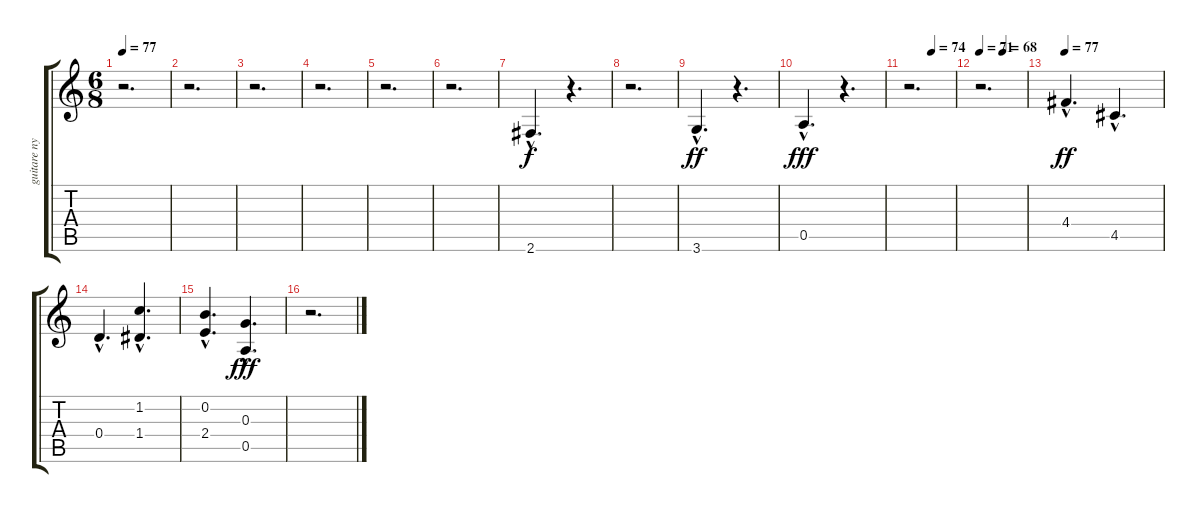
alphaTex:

\track ("guitare nylon" "guitare ny") {instrument acousticguitarnylon}
\staff {score tabs}
\tuning (E4 B3 G3 D3 A2 E2) {hide}
\ts (6 8)
\tempo 77
\clef g2
\ks c
r.2{d dy ff} |
r.2{d} |
r.2{d} |
r.2{d} |
r.2{d} |
r.2{d} |
2.6{hac}.4{d dy f} r.4{d} |
r.2{d} |
3.6{hac}.4{d dy ff} r.4{d} |
0.5{hac}.4{d dy fff} r.4{d} |
\tempo (74 0.5)
r.2{d} |
\tempo 71
\tempo (68 0.5)
r.2{d} |
\tempo 77
4.4{hac}.4{d dy ff} 4.5{hac}.4{d} |
0.4{hac}.4{d} (1.2{hac} 1.4{hac}).4{d} |
(0.2{hac} 2.4{hac}).4{d} (0.3{hac} 0.5{hac}).4{d dy fff} |
r.2{d}
